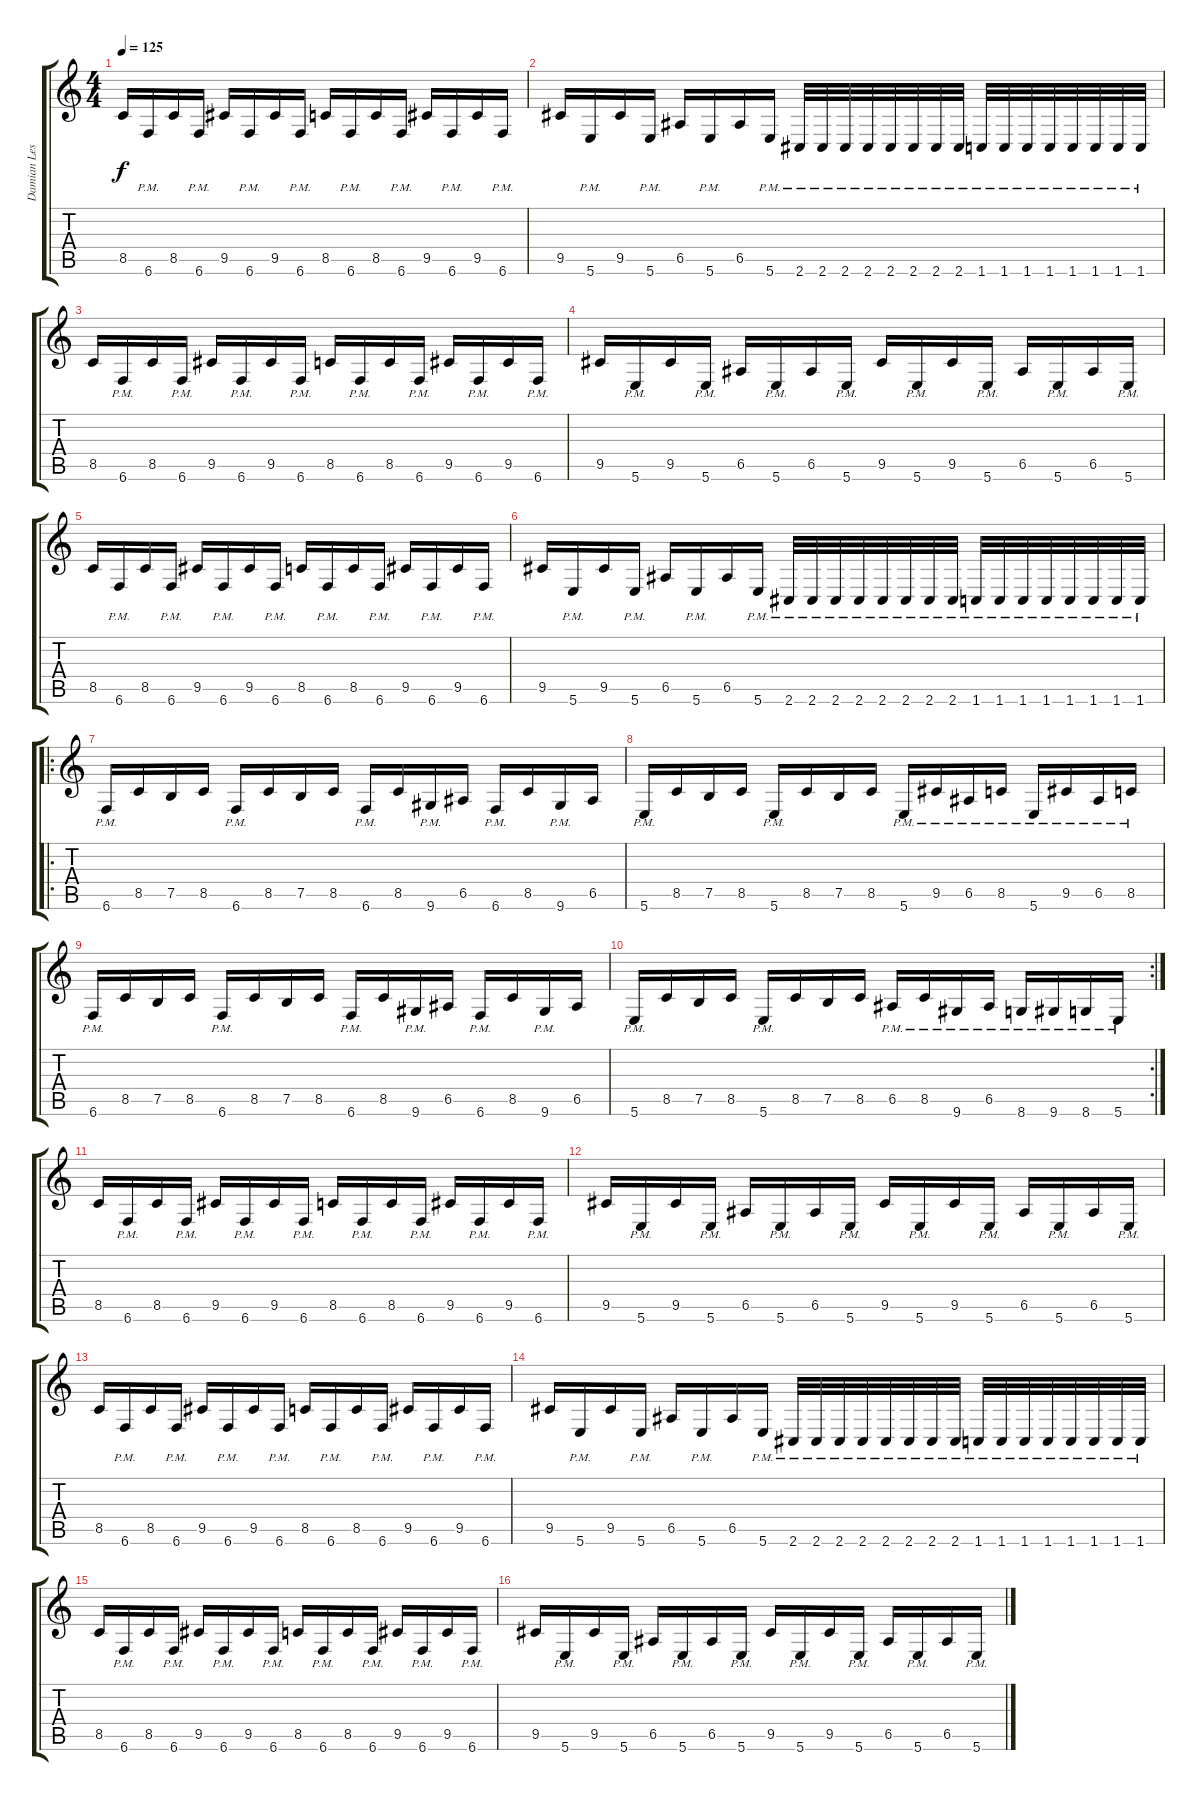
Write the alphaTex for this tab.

\track ("Damian Leski" "Damian Les") {instrument distortionguitar}
\staff {score tabs}
\tuning (B3 Gb3 D3 A2 E2 B1) {hide}
\ts (4 4)
\tempo 125
\clef g2
\ks c
8.5.16{dy f} 6.6{pm}.16 8.5.16 6.6{pm}.16 9.5.16 6.6{pm}.16 9.5.16 6.6{pm}.16 8.5.16 6.6{pm}.16 8.5.16 6.6{pm}.16 9.5.16 6.6{pm}.16 9.5.16 6.6{pm}.16 |
9.5.16 5.6{pm}.16 9.5.16 5.6{pm}.16 6.5.16 5.6{pm}.16 6.5.16 5.6{pm}.16 2.6{pm}.32 2.6{pm}.32 2.6{pm}.32 2.6{pm}.32 2.6{pm}.32 2.6{pm}.32 2.6{pm}.32 2.6{pm}.32 1.6{pm}.32 1.6{pm}.32 1.6{pm}.32 1.6{pm}.32 1.6{pm}.32 1.6{pm}.32 1.6{pm}.32 1.6{pm}.32 |
8.5.16 6.6{pm}.16 8.5.16 6.6{pm}.16 9.5.16 6.6{pm}.16 9.5.16 6.6{pm}.16 8.5.16 6.6{pm}.16 8.5.16 6.6{pm}.16 9.5.16 6.6{pm}.16 9.5.16 6.6{pm}.16 |
9.5.16 5.6{pm}.16 9.5.16 5.6{pm}.16 6.5.16 5.6{pm}.16 6.5.16 5.6{pm}.16 9.5.16 5.6{pm}.16 9.5.16 5.6{pm}.16 6.5.16 5.6{pm}.16 6.5.16 5.6{pm}.16 |
8.5.16 6.6{pm}.16 8.5.16 6.6{pm}.16 9.5.16 6.6{pm}.16 9.5.16 6.6{pm}.16 8.5.16 6.6{pm}.16 8.5.16 6.6{pm}.16 9.5.16 6.6{pm}.16 9.5.16 6.6{pm}.16 |
9.5.16 5.6{pm}.16 9.5.16 5.6{pm}.16 6.5.16 5.6{pm}.16 6.5.16 5.6{pm}.16 2.6{pm}.32 2.6{pm}.32 2.6{pm}.32 2.6{pm}.32 2.6{pm}.32 2.6{pm}.32 2.6{pm}.32 2.6{pm}.32 1.6{pm}.32 1.6{pm}.32 1.6{pm}.32 1.6{pm}.32 1.6{pm}.32 1.6{pm}.32 1.6{pm}.32 1.6{pm}.32 |
\ro
6.6{pm}.16 8.5.16 7.5.16 8.5.16 6.6{pm}.16 8.5.16 7.5.16 8.5.16 6.6{pm}.16 8.5.16 9.6{pm}.16 6.5.16 6.6{pm}.16 8.5.16 9.6{pm}.16 6.5.16 |
5.6{pm}.16 8.5.16 7.5.16 8.5.16 5.6{pm}.16 8.5.16 7.5.16 8.5.16 5.6{pm}.16 9.5{pm}.16 6.5{pm}.16 8.5{pm}.16 5.6{pm}.16 9.5{pm}.16 6.5{pm}.16 8.5{pm}.16 |
6.6{pm}.16 8.5.16 7.5.16 8.5.16 6.6{pm}.16 8.5.16 7.5.16 8.5.16 6.6{pm}.16 8.5.16 9.6{pm}.16 6.5.16 6.6{pm}.16 8.5.16 9.6{pm}.16 6.5.16 |
\rc 2
5.6{pm}.16 8.5.16 7.5.16 8.5.16 5.6{pm}.16 8.5.16 7.5.16 8.5.16 6.5{pm}.16 8.5{pm}.16 9.6{pm}.16 6.5{pm}.16 8.6{pm}.16 9.6{pm}.16 8.6{pm}.16 5.6{pm}.16 |
8.5.16 6.6{pm}.16 8.5.16 6.6{pm}.16 9.5.16 6.6{pm}.16 9.5.16 6.6{pm}.16 8.5.16 6.6{pm}.16 8.5.16 6.6{pm}.16 9.5.16 6.6{pm}.16 9.5.16 6.6{pm}.16 |
9.5.16 5.6{pm}.16 9.5.16 5.6{pm}.16 6.5.16 5.6{pm}.16 6.5.16 5.6{pm}.16 9.5.16 5.6{pm}.16 9.5.16 5.6{pm}.16 6.5.16 5.6{pm}.16 6.5.16 5.6{pm}.16 |
8.5.16 6.6{pm}.16 8.5.16 6.6{pm}.16 9.5.16 6.6{pm}.16 9.5.16 6.6{pm}.16 8.5.16 6.6{pm}.16 8.5.16 6.6{pm}.16 9.5.16 6.6{pm}.16 9.5.16 6.6{pm}.16 |
9.5.16 5.6{pm}.16 9.5.16 5.6{pm}.16 6.5.16 5.6{pm}.16 6.5.16 5.6{pm}.16 2.6{pm}.32 2.6{pm}.32 2.6{pm}.32 2.6{pm}.32 2.6{pm}.32 2.6{pm}.32 2.6{pm}.32 2.6{pm}.32 1.6{pm}.32 1.6{pm}.32 1.6{pm}.32 1.6{pm}.32 1.6{pm}.32 1.6{pm}.32 1.6{pm}.32 1.6{pm}.32 |
8.5.16 6.6{pm}.16 8.5.16 6.6{pm}.16 9.5.16 6.6{pm}.16 9.5.16 6.6{pm}.16 8.5.16 6.6{pm}.16 8.5.16 6.6{pm}.16 9.5.16 6.6{pm}.16 9.5.16 6.6{pm}.16 |
9.5.16 5.6{pm}.16 9.5.16 5.6{pm}.16 6.5.16 5.6{pm}.16 6.5.16 5.6{pm}.16 9.5.16 5.6{pm}.16 9.5.16 5.6{pm}.16 6.5.16 5.6{pm}.16 6.5.16 5.6{pm}.16
